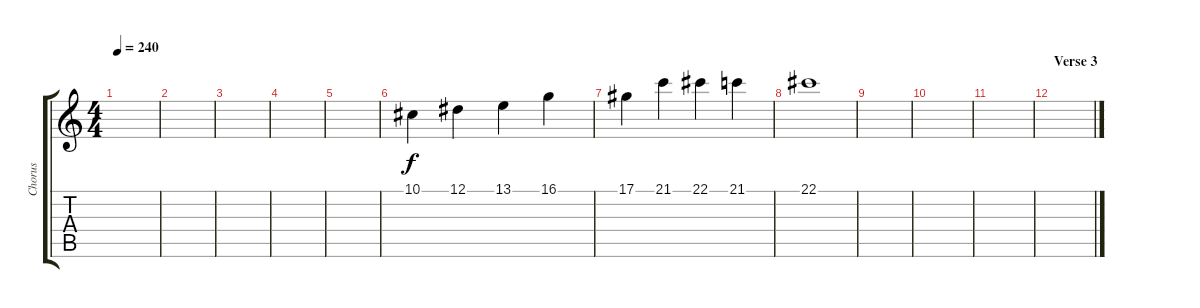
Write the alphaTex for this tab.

\track ("Chorus" "Chorus") {instrument lead6voice}
\staff {score tabs}
\tuning (Eb4 Bb3 Gb3 Db3 Ab2 Eb2) {hide}
\ts (4 4)
\tempo 240
\clef g2
\ks c
|
|
|
|
|
10.1.4 12.1.4 13.1.4 16.1.4 |
17.1.4 21.1.4 22.1.4 21.1.4 |
22.1.1 |
|
|
|
\section ("" "Verse 3")
